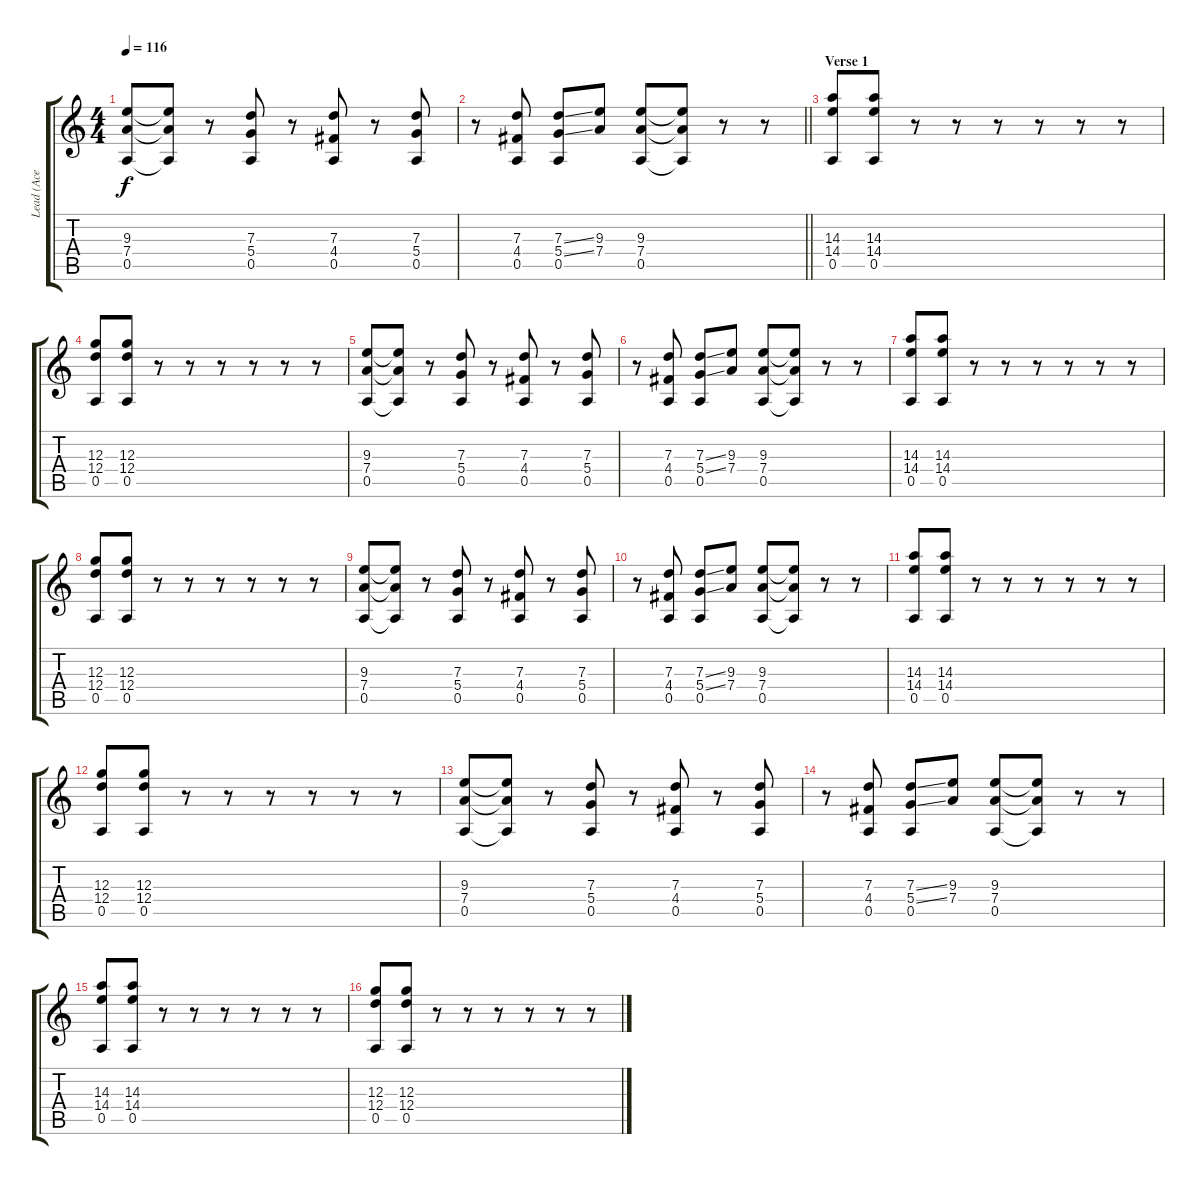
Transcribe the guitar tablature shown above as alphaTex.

\track ("Lead (Ace Frehley)" "Lead (Ace ") {instrument overdrivenguitar}
\staff {score tabs}
\tuning (E4 B3 G3 D3 A2 E2) {hide}
\ts (4 4)
\tempo 116
\clef g2
\ks c
(9.3 7.4 0.5).8{dy f} (9.3{t} 7.4{t} 0.5{t}).8 r.8 (7.3 5.4 0.5).8 r.8 (7.3 4.4 0.5).8 r.8 (7.3 5.4 0.5).8 |
\barLineRight lightlight
r.8 (7.3 4.4 0.5).8 (7.3{ss} 5.4{ss} 0.5).8 (9.3 7.4).8 (9.3 7.4 0.5).8 (9.3{t} 7.4{t} 0.5{t}).8 r.8 r.8 |
\section ("" "Verse 1")
(14.3 14.4 0.5).8 (14.3 14.4 0.5).8 r.8 r.8 r.8 r.8 r.8 r.8 |
(12.3 12.4 0.5).8 (12.3 12.4 0.5).8 r.8 r.8 r.8 r.8 r.8 r.8 |
(9.3 7.4 0.5).8 (9.3{t} 7.4{t} 0.5{t}).8 r.8 (7.3 5.4 0.5).8 r.8 (7.3 4.4 0.5).8 r.8 (7.3 5.4 0.5).8 |
r.8 (7.3 4.4 0.5).8 (7.3{ss} 5.4{ss} 0.5).8 (9.3 7.4).8 (9.3 7.4 0.5).8 (9.3{t} 7.4{t} 0.5{t}).8 r.8 r.8 |
(14.3 14.4 0.5).8 (14.3 14.4 0.5).8 r.8 r.8 r.8 r.8 r.8 r.8 |
(12.3 12.4 0.5).8 (12.3 12.4 0.5).8 r.8 r.8 r.8 r.8 r.8 r.8 |
(9.3 7.4 0.5).8 (9.3{t} 7.4{t} 0.5{t}).8 r.8 (7.3 5.4 0.5).8 r.8 (7.3 4.4 0.5).8 r.8 (7.3 5.4 0.5).8 |
r.8 (7.3 4.4 0.5).8 (7.3{ss} 5.4{ss} 0.5).8 (9.3 7.4).8 (9.3 7.4 0.5).8 (9.3{t} 7.4{t} 0.5{t}).8 r.8 r.8 |
(14.3 14.4 0.5).8 (14.3 14.4 0.5).8 r.8 r.8 r.8 r.8 r.8 r.8 |
(12.3 12.4 0.5).8 (12.3 12.4 0.5).8 r.8 r.8 r.8 r.8 r.8 r.8 |
(9.3 7.4 0.5).8 (9.3{t} 7.4{t} 0.5{t}).8 r.8 (7.3 5.4 0.5).8 r.8 (7.3 4.4 0.5).8 r.8 (7.3 5.4 0.5).8 |
r.8 (7.3 4.4 0.5).8 (7.3{ss} 5.4{ss} 0.5).8 (9.3 7.4).8 (9.3 7.4 0.5).8 (9.3{t} 7.4{t} 0.5{t}).8 r.8 r.8 |
(14.3 14.4 0.5).8 (14.3 14.4 0.5).8 r.8 r.8 r.8 r.8 r.8 r.8 |
(12.3 12.4 0.5).8 (12.3 12.4 0.5).8 r.8 r.8 r.8 r.8 r.8 r.8
